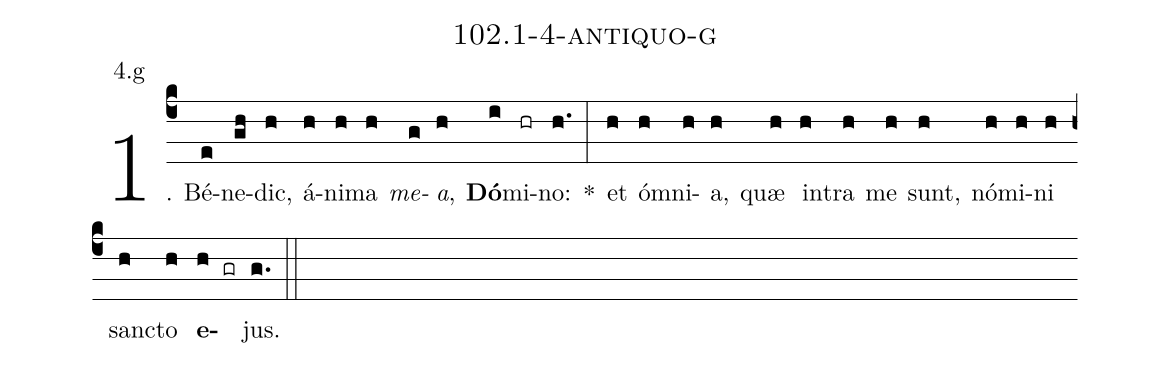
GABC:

name: 102.1-4-antiquo-g;
annotation: 4.g;
%%
(c4)1. Bé(e)ne(gh)dic,(h) á(h)ni(h)ma(h) <i>me</i>(g)<i>a</i>,(h) <b>Dó</b>(i)mi(hr)no:(h.) *(:) et(h) óm(h)ni(h)a,(h) quæ(h) in(h)tra(h) me(h) sunt,(h) nó(h)mi(h)ni(h) sanc(h)to(h) <b>e</b>(h gr)jus.(g.) (::)
